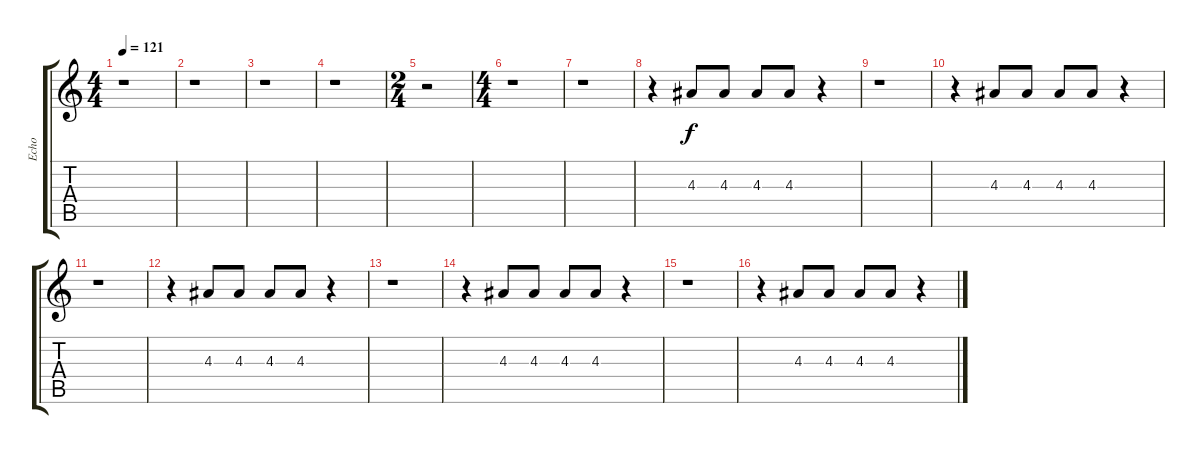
\track ("Echo" "Echo") {instrument overdrivenguitar}
\staff {score tabs}
\tuning (Eb4 Bb3 Gb3 Db3 Ab2 Eb2) {hide}
\ts (4 4)
\tempo 121
\clef g2
\ks c
r.1{dy f} |
r.1 |
r.1 |
r.1 |
\ts (2 4)
r.2 |
\ts (4 4)
r.1 |
r.1 |
r.4 4.3.8 4.3.8 4.3.8 4.3.8 r.4 |
r.1 |
r.4 4.3.8 4.3.8 4.3.8 4.3.8 r.4 |
r.1 |
r.4 4.3.8 4.3.8 4.3.8 4.3.8 r.4 |
r.1 |
r.4 4.3.8 4.3.8 4.3.8 4.3.8 r.4 |
r.1 |
r.4 4.3.8 4.3.8 4.3.8 4.3.8 r.4
